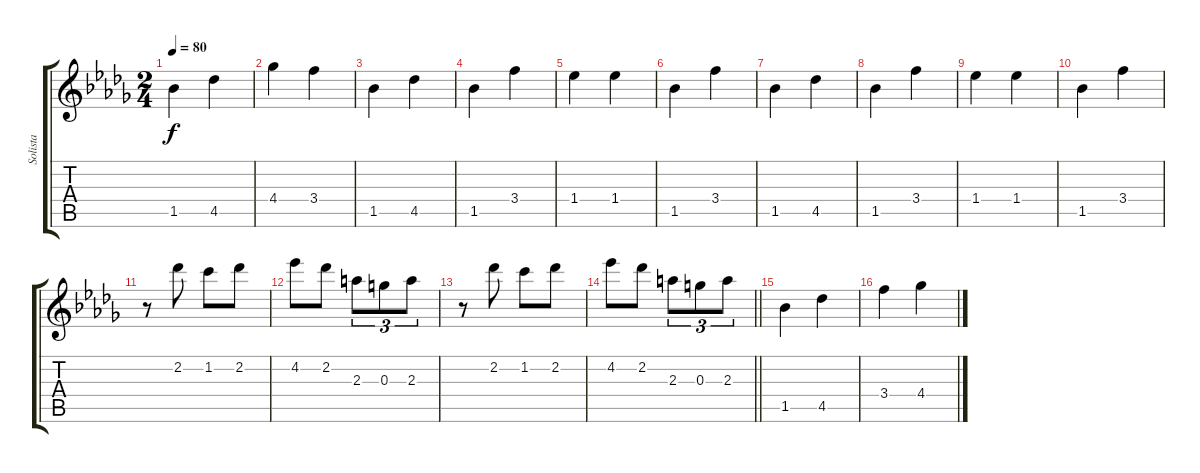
\track ("Solista" "Solista") {instrument acousticguitarnylon}
\staff {score tabs}
\tuning (E5 B4 G4 D4 A3 E3) {hide}
\ts (2 4)
\tempo 80
\clef g2
\ks db
1.5.4{dy f} 4.5.4 |
4.4.4 3.4.4 |
1.5.4 4.5.4 |
1.5.4 3.4.4 |
1.4.4 1.4.4 |
1.5.4 3.4.4 |
1.5.4 4.5.4 |
1.5.4 3.4.4 |
1.4.4 1.4.4 |
1.5.4 3.4.4 |
r.8 2.2.8 1.2.8 2.2.8 |
4.2.8 2.2.8 2.3.8{tu (3 2)} 0.3.8{tu (3 2)} 2.3.8{tu (3 2)} |
r.8 2.2.8 1.2.8 2.2.8 |
\barLineRight lightlight
4.2.8 2.2.8 2.3.8{tu (3 2)} 0.3.8{tu (3 2)} 2.3.8{tu (3 2)} |
1.5.4 4.5.4 |
3.4.4 4.4.4
